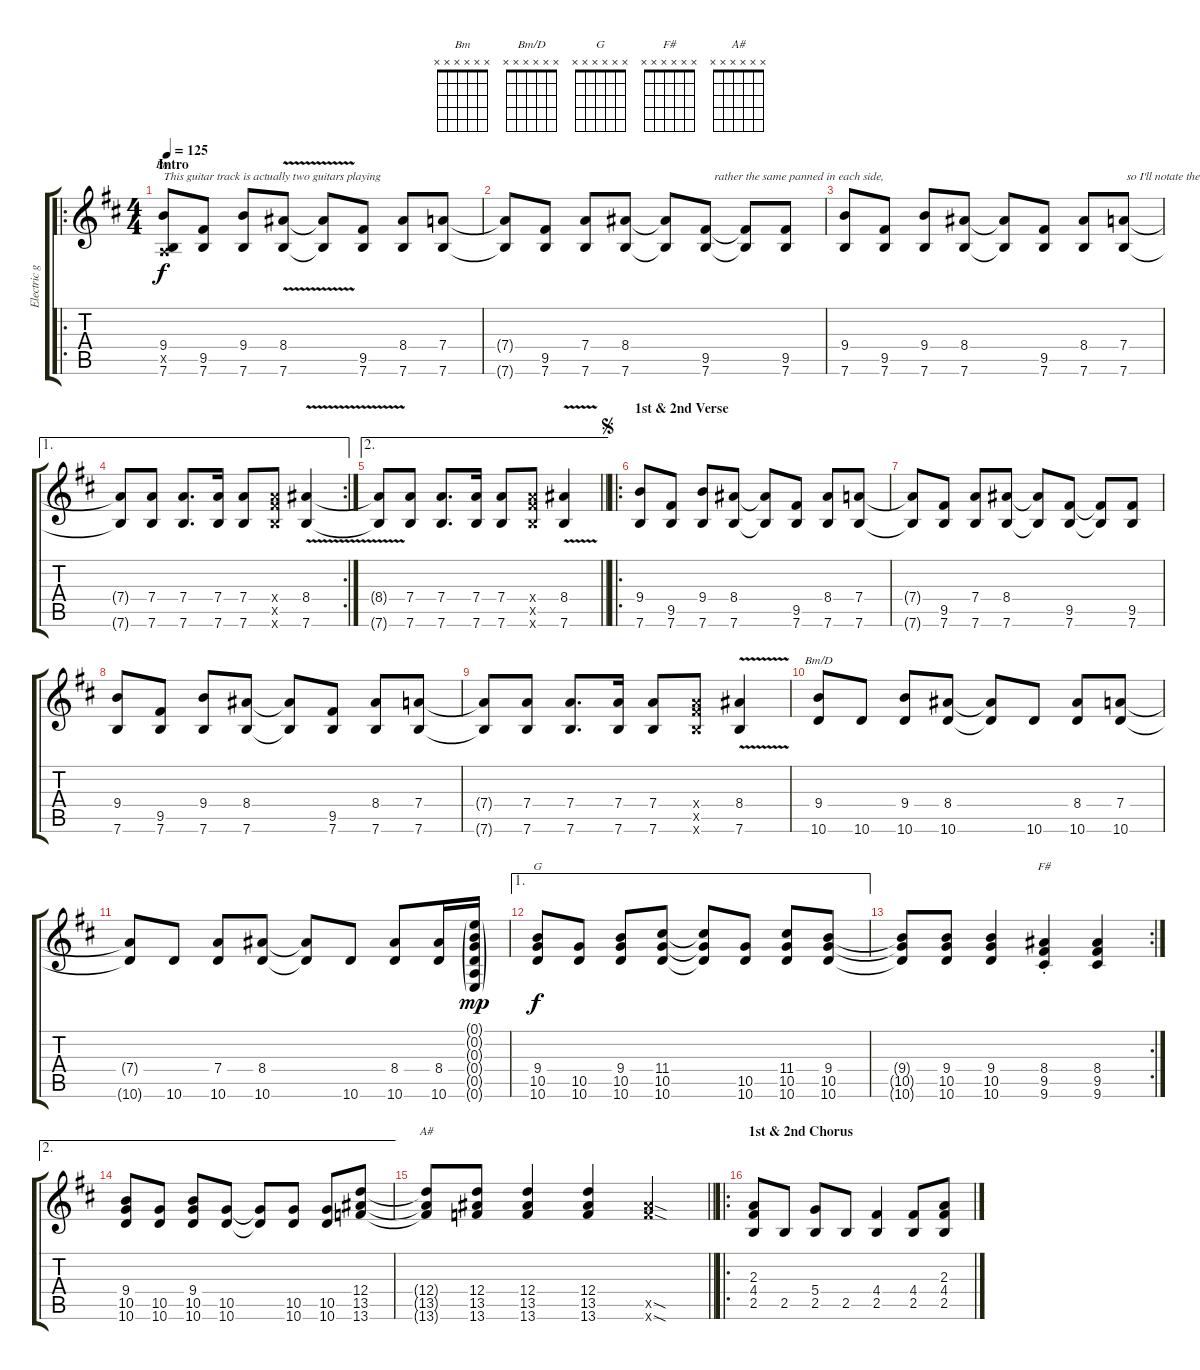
\track ("Electric guitar: rhythm" "Electric g") {instrument electricguitarclean}
\staff {score tabs}
\tuning (E4 B3 G3 D3 A2 E2) {hide}
\chord ("Bm" x x x x x x)
\chord ("Bm/D" x x x x x x)
\chord ("G" x x x x x x)
\chord ("F#" x x x x x x)
\chord ("A#" x x x x x x)
\ro
\ts (4 4)
\section ("" "Intro")
\tempo 125
\clef g2
\ks bminor
(9.4 0.5{x} 7.6).8{ch "Bm" txt "This guitar track is actually two guitars playing" dy f instrument electricguitarclean} (9.5 7.6).8 (9.4 7.6).8 (8.4{v} 7.6{v}).8 (8.4{t} 7.6{t}).8 (9.5 7.6).8 (8.4 7.6).8 (7.4 7.6).8 |
(7.4{t} 7.6{t}).8 (9.5 7.6).8 (7.4 7.6).8 (8.4 7.6).8 (8.4{t} 7.6{t}).8 (9.5 7.6).8{txt "   rather the same panned in each side,"} (9.5{t} 7.6{t}).8 (9.5 7.6).8 |
(9.4 7.6).8 (9.5 7.6).8 (9.4 7.6).8 (8.4 7.6).8 (8.4{t} 7.6{t}).8 (9.5 7.6).8 (8.4 7.6).8 (7.4 7.6).8{txt " so I'll notate them as a single track."} |
\ae 1
\rc 2
(7.4{t} 7.6{t}).8 (7.4 7.6).8 (7.4 7.6).8{d} (7.4 7.6).16 (7.4 7.6).8 (7.4{x} 9.5{x} 7.6{x}).8 (8.4{v} 7.6{v}).4 |
\ae 2
\barLineRight lightlight
(8.4{t} 7.6{t}).8 (7.4 7.6).8 (7.4 7.6).8{d} (7.4 7.6).16 (7.4 7.6).8 (7.4{x} 9.5{x} 7.6{x}).8 (8.4{v} 7.6{v}).4 |
\ro
\section ("" "1st & 2nd Verse")
\jump segno
(9.4 7.6).8 (9.5 7.6).8 (9.4 7.6).8 (8.4 7.6).8 (8.4{t} 7.6{t}).8 (9.5 7.6).8 (8.4 7.6).8 (7.4 7.6).8 |
(7.4{t} 7.6{t}).8 (9.5 7.6).8 (7.4 7.6).8 (8.4 7.6).8 (8.4{t} 7.6{t}).8 (9.5 7.6).8 (9.5{t} 7.6{t}).8 (9.5 7.6).8 |
(9.4 7.6).8 (9.5 7.6).8 (9.4 7.6).8 (8.4 7.6).8 (8.4{t} 7.6{t}).8 (9.5 7.6).8 (8.4 7.6).8 (7.4 7.6).8 |
(7.4{t} 7.6{t}).8 (7.4 7.6).8 (7.4 7.6).8{d} (7.4 7.6).16 (7.4 7.6).8 (7.4{x} 9.5{x} 7.6{x}).8 (8.4{v} 7.6{v}).4 |
(9.4 10.6).8{ch "Bm/D"} 10.6.8 (9.4 10.6).8 (8.4 10.6).8 (8.4{t} 10.6{t}).8 10.6.8 (8.4 10.6).8 (7.4 10.6).8 |
(7.4{t} 10.6{t}).8 10.6.8 (7.4 10.6).8 (8.4 10.6).8 (8.4{t} 10.6{t}).8 10.6.8 (8.4 10.6).8 (8.4 10.6).16 (0.1{g} 0.2{g} 0.3{g} 0.4{g} 0.5{g} 0.6{g}).16{dy mp} |
\ae 1
(9.4 10.5 10.6).8{ch "G" dy f} (10.5 10.6).8 (9.4 10.5 10.6).8 (11.4 10.5 10.6).8 (11.4{t} 10.5{t} 10.6{t}).8 (10.5 10.6).8 (11.4 10.5 10.6).8 (9.4 10.5 10.6).8 |
\rc 2
(9.4{t} 10.5{t} 10.6{t}).8 (9.4 10.5 10.6).8 (9.4 10.5 10.6).4 (8.4{st} 9.5{st} 9.6{st}).4{ch "F#"} (8.4 9.5 9.6).4 |
\ae 2
(9.4 10.5 10.6).8 (10.5 10.6).8 (9.4 10.5 10.6).8 (10.5 10.6).8 (10.5{t} 10.6{t}).8 (10.5 10.6).8 (10.5 10.6).8 (12.4 13.5 13.6).8 |
\barLineRight lightlight
(12.4{t} 13.5{t} 13.6{t}).8{ch "A#"} (12.4 13.5 13.6).8 (12.4 13.5 13.6).4 (12.4 13.5 13.6).4 (13.5{sod x} 13.6{sod x}).4 |
\ro
\section ("" "1st & 2nd Chorus")
(2.3 4.4 2.5).8{instrument overdrivenguitar} 2.5.8 (5.4 2.5).8 2.5.8 (4.4 2.5).4 (4.4 2.5).8 (2.3 4.4 2.5).8
